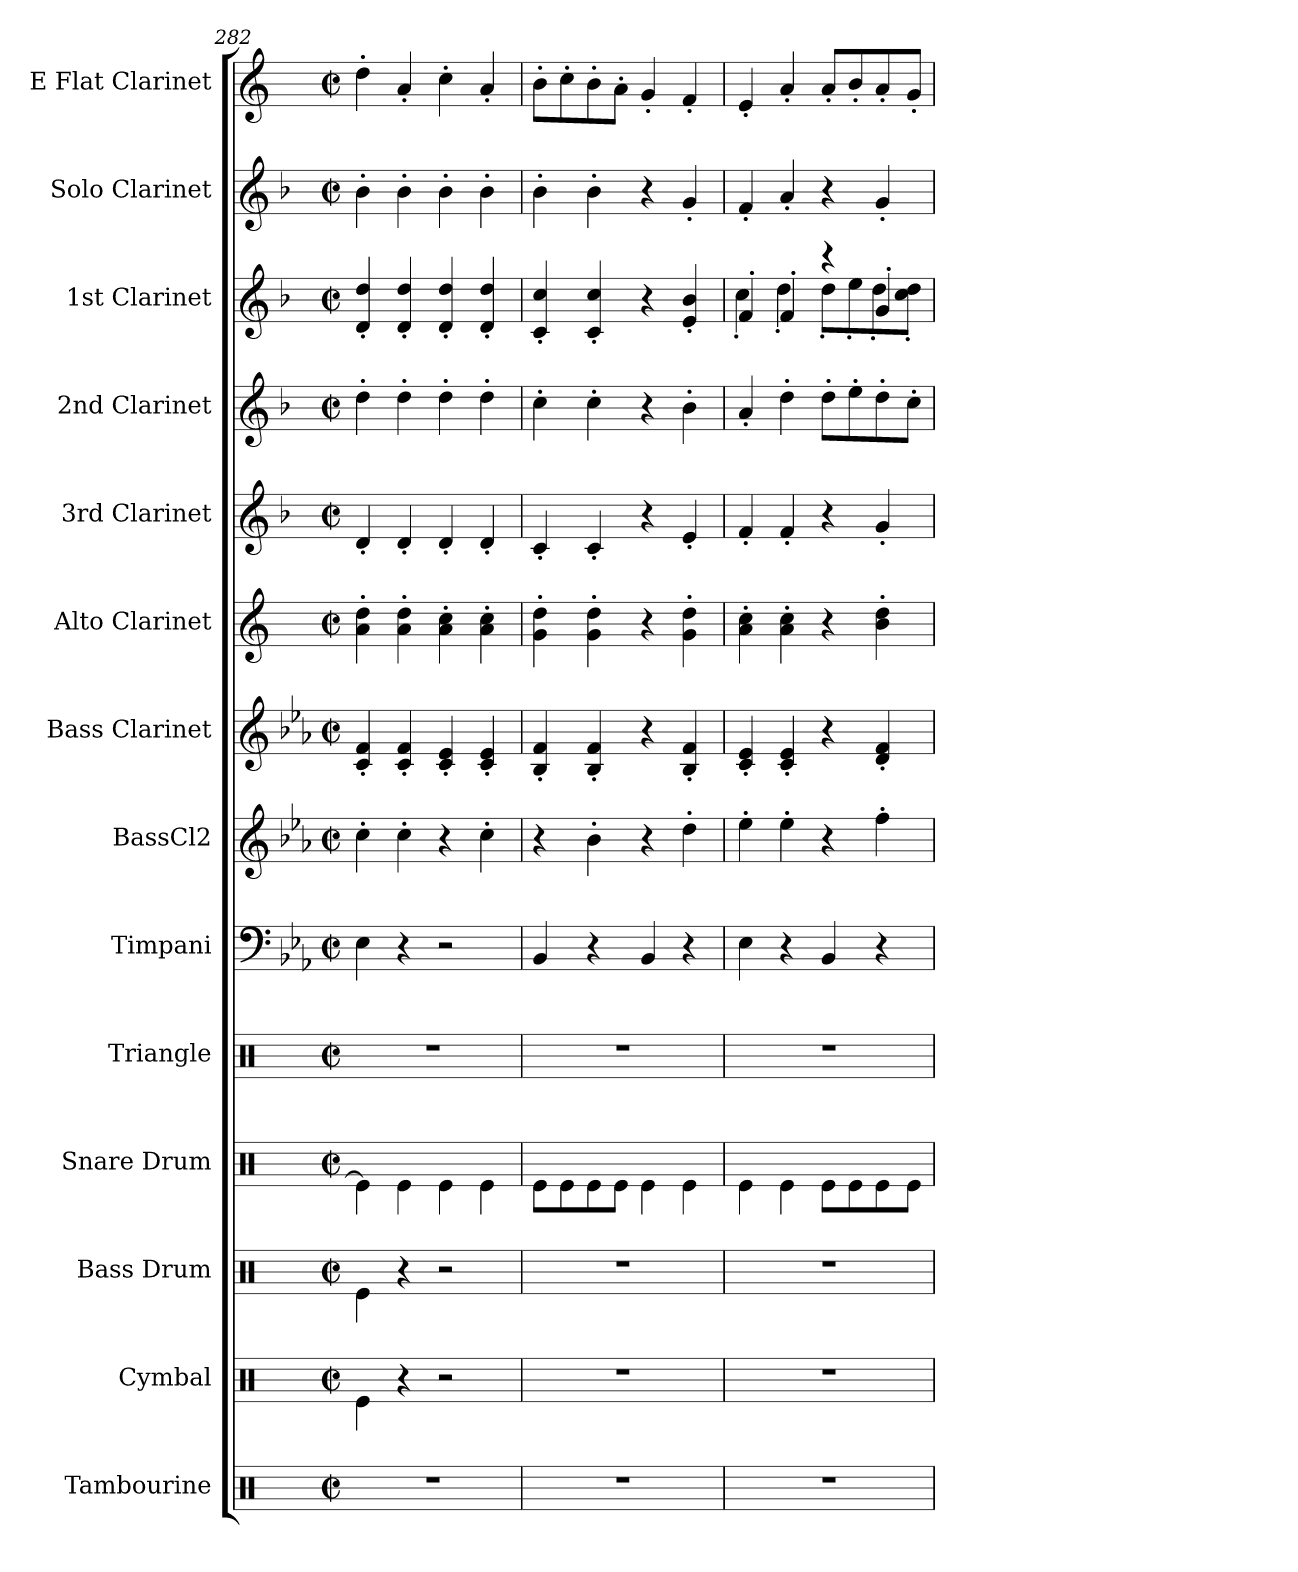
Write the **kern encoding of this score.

**kern	**kern	**kern	**kern	**kern	**kern	**kern	**kern	**kern	**kern	**kern	**kern	**kern	**kern
*part14	*part13	*part12	*part11	*part10	*part9	*part8	*part7	*part6	*part5	*part4	*part3	*part2	*part1
*staff14	*staff13	*staff12	*staff11	*staff10	*staff9	*staff8	*staff7	*staff6	*staff5	*staff4	*staff3	*staff2	*staff1
*I"Tambourine	*I"Cymbal	*I"Bass Drum	*I"Snare Drum	*I"Triangle	*I"Timpani	*I"BassCl2	*I"Bass Clarinet	*I"Alto Clarinet	*I"3rd Clarinet	*I"2nd Clarinet	*I"1st Clarinet	*I"Solo Clarinet	*I"E Flat Clarinet
*I'Tamb.	*I'Cym.	*I'B. Dr.	*I'Sn. Dr.	*I'Trgl.	*I'Timp.	*I'B. Cl2	*I'B. Cl.	*I'A. Cl.	*I'3rdCl.	*I'2nd Cl.	*I'1stCl.	*I'SoloCl.	*
*clefX	*clefX	*clefX	*clefX	*clefX	*clefF4	*clefG2	*clefG2	*clefG2	*clefG2	*clefG2	*clefG2	*clefG2	*clefG2
*	*	*	*	*	*	*ITrd8c14	*ITrd8c14	*ITrd5c9	*ITrd1c2	*ITrd1c2	*ITrd1c2	*ITrd1c2	*ITrd-2c-3
*k[]	*k[]	*k[]	*k[]	*k[]	*k[b-e-a-]	*k[b-e-a-]	*k[b-e-a-]	*k[b-e-a-]	*k[b-e-a-]	*k[b-e-a-]	*k[b-e-a-]	*k[b-e-a-]	*k[b-e-a-]
*M4/4	*M4/4	*M4/4	*M4/4	*M4/4	*M4/4	*M4/4	*M4/4	*M4/4	*M4/4	*M4/4	*M4/4	*M4/4	*M4/4
*met(c|)	*met(c|)	*met(c|)	*met(c|)	*met(c|)	*met(c|)	*met(c|)	*met(c|)	*met(c|)	*met(c|)	*met(c|)	*met(c|)	*met(c|)	*met(c|)
=282	=282	=282	=282	=282	=282	=282	=282	=282	=282	=282	=282	=282	=282
1r	4Re\	4Re\	4Re\]	1r	4E-\	4c'\	4C/' 4F/'	4c\' 4f\'	4c'/	4cc'\	4c/' 4cc/'	4a-'\	4ff'\
.	4r	4r	4Re\	.	4r	4c'\	4C/' 4F/'	4c\' 4f\'	4c'/	4cc'\	4c/' 4cc/'	4a-'\	4cc'/
.	2r	2r	4Re\	.	2r	4r	4C/' 4E-/'	4c\' 4e-\'	4c'/	4cc'\	4c/' 4cc/'	4a-'\	4ee-'\
.	.	.	4Re\	.	.	4c'\	4C/' 4E-/'	4c\' 4e-\'	4c'/	4cc'\	4c/' 4cc/'	4a-'\	4cc'/
=283	=283	=283	=283	=283	=283	=283	=283	=283	=283	=283	=283	=283	=283
1r	1r	1r	8Re\L	1r	4BB-/	4r	4BB-/' 4F/'	4B-\' 4f\'	4B-'/	4b-'\	4B-/' 4b-/'	4a-'\	8dd'\L
.	.	.	8Re\	.	.	.	.	.	.	.	.	.	8ee-'\
.	.	.	8Re\	.	4r	4B-'\	4BB-/' 4F/'	4B-\' 4f\'	4B-'/	4b-'\	4B-/' 4b-/'	4a-'\	8dd'\
.	.	.	8Re\J	.	.	.	.	.	.	.	.	.	8cc'\J
.	.	.	4Re\	.	4BB-/	4r	4r	4r	4r	4r	4r	4r	4b-'/
.	.	.	4Re\	.	4r	4d'\	4BB-/' 4F/'	4B-\' 4f\'	4d'/	4a-'\	4d/' 4a-/'	4f'/	4a-'/
=284	=284	=284	=284	=284	=284	=284	=284	=284	=284	=284	=284	=284	=284
*	*	*	*	*	*	*	*	*	*	*	*^	*	*
1r	1r	1r	4Re\	1r	4E-\	4e-'\	4C/' 4E-/'	4c\' 4e-\'	4e-'/	4g'/	4e-'/	4b-'\	4e-'/	4g'/
.	.	.	4Re\	.	4r	4e-'\	4C/' 4E-/'	4c\' 4e-\'	4e-'/	4cc'\	4e-'/	4cc'\	4g'/	4cc'/
.	.	.	8Re\L	.	4BB-/	4r	4r	4r	4r	8cc'\L	4r	8cc'\L	4r	8cc'/L
.	.	.	8Re\	.	.	.	.	.	.	8dd'\	.	8dd'\	.	8dd'/
.	.	.	8Re\	.	4r	4f'\	4D/' 4F/'	4d\' 4f\'	4f'/	8cc'\	4f'/	8cc'\	4f'/	8cc'/
.	.	.	8Re\J	.	.	.	.	.	.	8b-'\J	.	8b-\' 8cc\'J	.	8b-'/J
*	*	*	*	*	*	*	*	*	*	*	*v	*v	*	*
=	=	=	=	=	=	=	=	=	=	=	=	=	=
*-	*-	*-	*-	*-	*-	*-	*-	*-	*-	*-	*-	*-	*-
